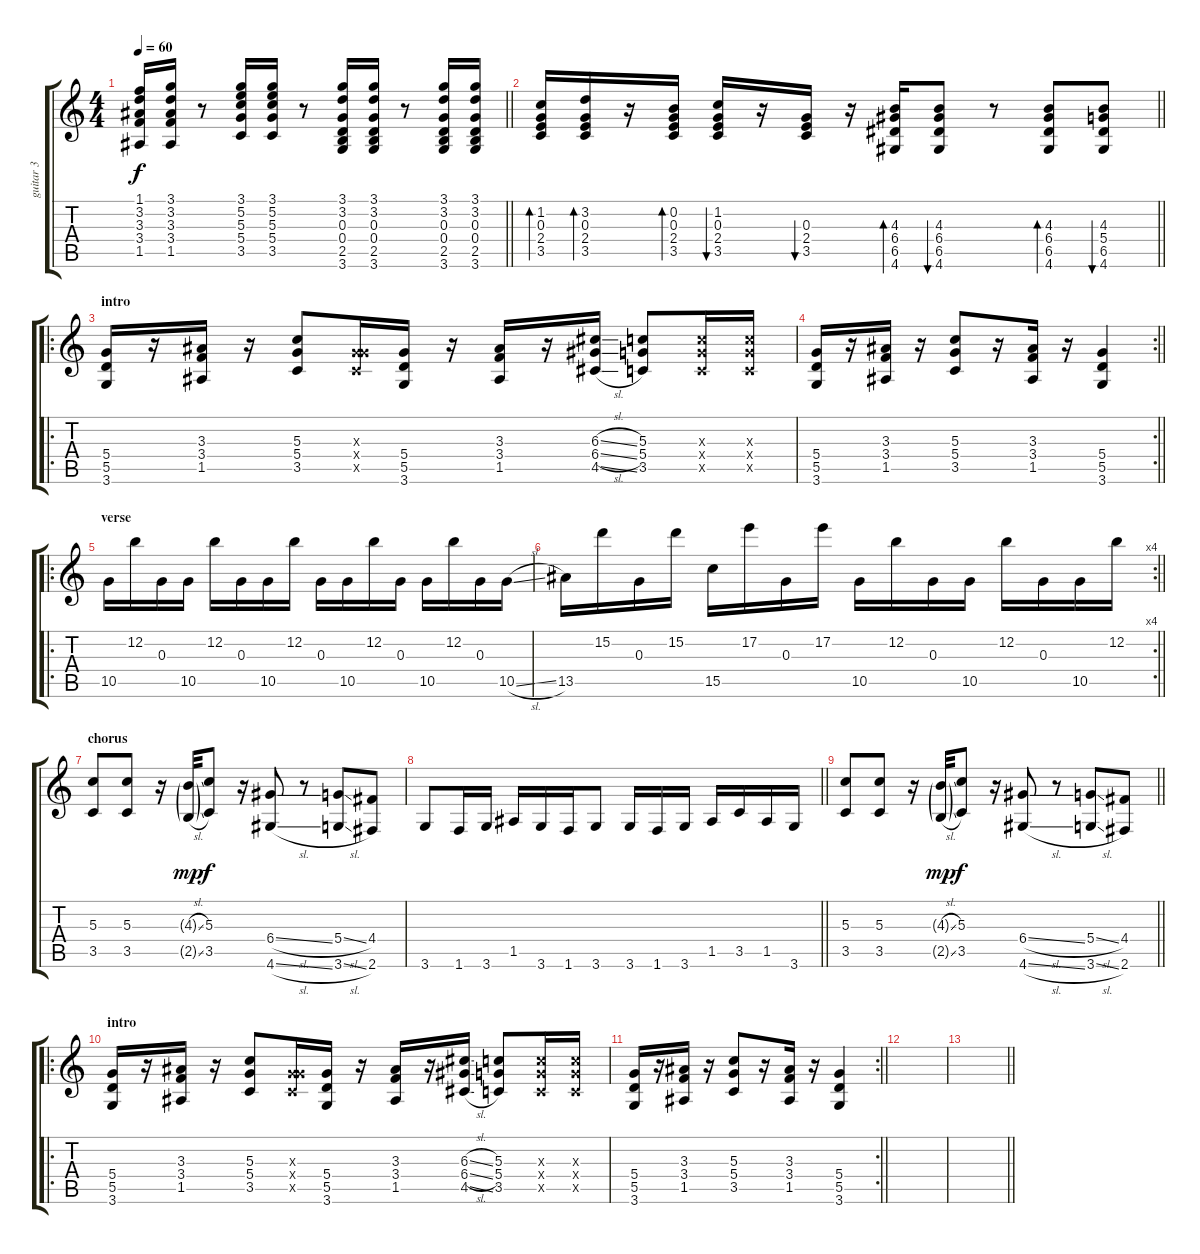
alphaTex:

\track ("guitar 3" "guitar 3") {instrument acousticguitarsteel}
\staff {score tabs}
\tuning (E4 B3 G3 D3 A2 E2) {hide}
\ts (4 4)
\tempo 60
\clef g2
\barLineRight lightlight
\ks c
(1.1 3.2 3.3 3.4 1.5).16{dy f} (3.1 3.2 3.3 3.4 1.5).16 r.8 (3.1 5.2 5.3 5.4 3.5).16 (3.1 5.2 5.3 5.4 3.5).16 r.8 (3.1 3.2 0.3 0.4 2.5 3.6).16 (3.1 3.2 0.3 0.4 2.5 3.6).16 r.8 (3.1 3.2 0.3 0.4 2.5 3.6).16 (3.1 3.2 0.3 0.4 2.5 3.6).16 |
\barLineRight lightlight
(1.2 0.3 2.4 3.5).16{bd 60} (3.2 0.3 2.4 3.5).16{bd 30} r.16 (0.2 0.3 2.4 3.5).16{bd 30} (1.2 0.3 2.4 3.5).16{bu 60} r.16 (0.3 2.4 3.5).16{bu 30} r.16 (4.3 6.4 6.5 4.6).16{bd 30} (4.3 6.4 6.5 4.6).8{bu 30} r.8 (4.3 6.4 6.5 4.6).8{bd 30} (4.3 5.4 6.5 4.6).8{bu 60} |
\ro
\section ("" "intro")
(5.4 5.5 3.6).16 r.16 (3.3 3.4 1.5).16 r.16 (5.3 5.4 3.5).8 (0.3{x} 5.4{x} 3.5{x}).16 (5.4 5.5 3.6).16 r.16 (3.3 3.4 1.5).16 r.16 (6.3{sl} 6.4{sl} 4.5{sl}).16 (5.3 5.4 3.5).8 (5.3{x} 5.4{x} 3.5{x}).16 (5.3{x} 5.4{x} 3.5{x}).16 |
\rc 2
\barLineRight lightlight
(5.4 5.5 3.6).16 r.16 (3.3 3.4 1.5).16 r.16 (5.3 5.4 3.5).8 r.16 (3.3 3.4 1.5).16 r.16 (5.4 5.5 3.6).4 |
\ro
\section ("" "verse")
10.5.16 12.2.16 0.3.16 10.5.16 12.2.16 0.3.16 10.5.16 12.2.16 0.3.16 10.5.16 12.2.16 0.3.16 10.5.16 12.2.16 0.3.16 10.5{sl}.16 |
\rc 4
\barLineRight lightlight
13.5.16 15.2.16 0.3.16 15.2.16 15.5.16 17.2.16 0.3.16 17.2.16 10.5.16 12.2.16 0.3.16 10.5.16 12.2.16 0.3.16 10.5.16 12.2.16 |
\section ("" "chorus")
(5.3 3.5).8 (5.3 3.5).8 r.16 (4.3{sl g} 2.5{sl g}).32{dy mp} (5.3 3.5).8{dy f} r.16 (6.4{sl} 4.6{sl}).8 r.8 (5.4{sl} 3.6{sl}).8 (4.4 2.6).8 |
\barLineRight lightlight
3.6.8 1.6.16 3.6.16 1.5.16 3.6.16 1.6.16 3.6.8 3.6.16 1.6.16 3.6.16 1.5.16 3.5.16 1.5.16 3.6.16 |
\barLineRight lightlight
(5.3 3.5).8 (5.3 3.5).8 r.16 (4.3{sl g} 2.5{sl g}).32{dy mp} (5.3 3.5).8{dy f} r.16 (6.4{sl} 4.6{sl}).8 r.8 (5.4{sl} 3.6{sl}).8 (4.4 2.6).8 |
\ro
\section ("" "intro")
(5.4 5.5 3.6).16 r.16 (3.3 3.4 1.5).16 r.16 (5.3 5.4 3.5).8 (0.3{x} 5.4{x} 3.5{x}).16 (5.4 5.5 3.6).16 r.16 (3.3 3.4 1.5).16 r.16 (6.3{sl} 6.4{sl} 4.5{sl}).16 (5.3 5.4 3.5).8 (5.3{x} 5.4{x} 3.5{x}).16 (5.3{x} 5.4{x} 3.5{x}).16 |
\rc 2
\barLineRight lightlight
(5.4 5.5 3.6).16 r.16 (3.3 3.4 1.5).16 r.16 (5.3 5.4 3.5).8 r.16 (3.3 3.4 1.5).16 r.16 (5.4 5.5 3.6).4 |
|
\barLineRight lightlight
